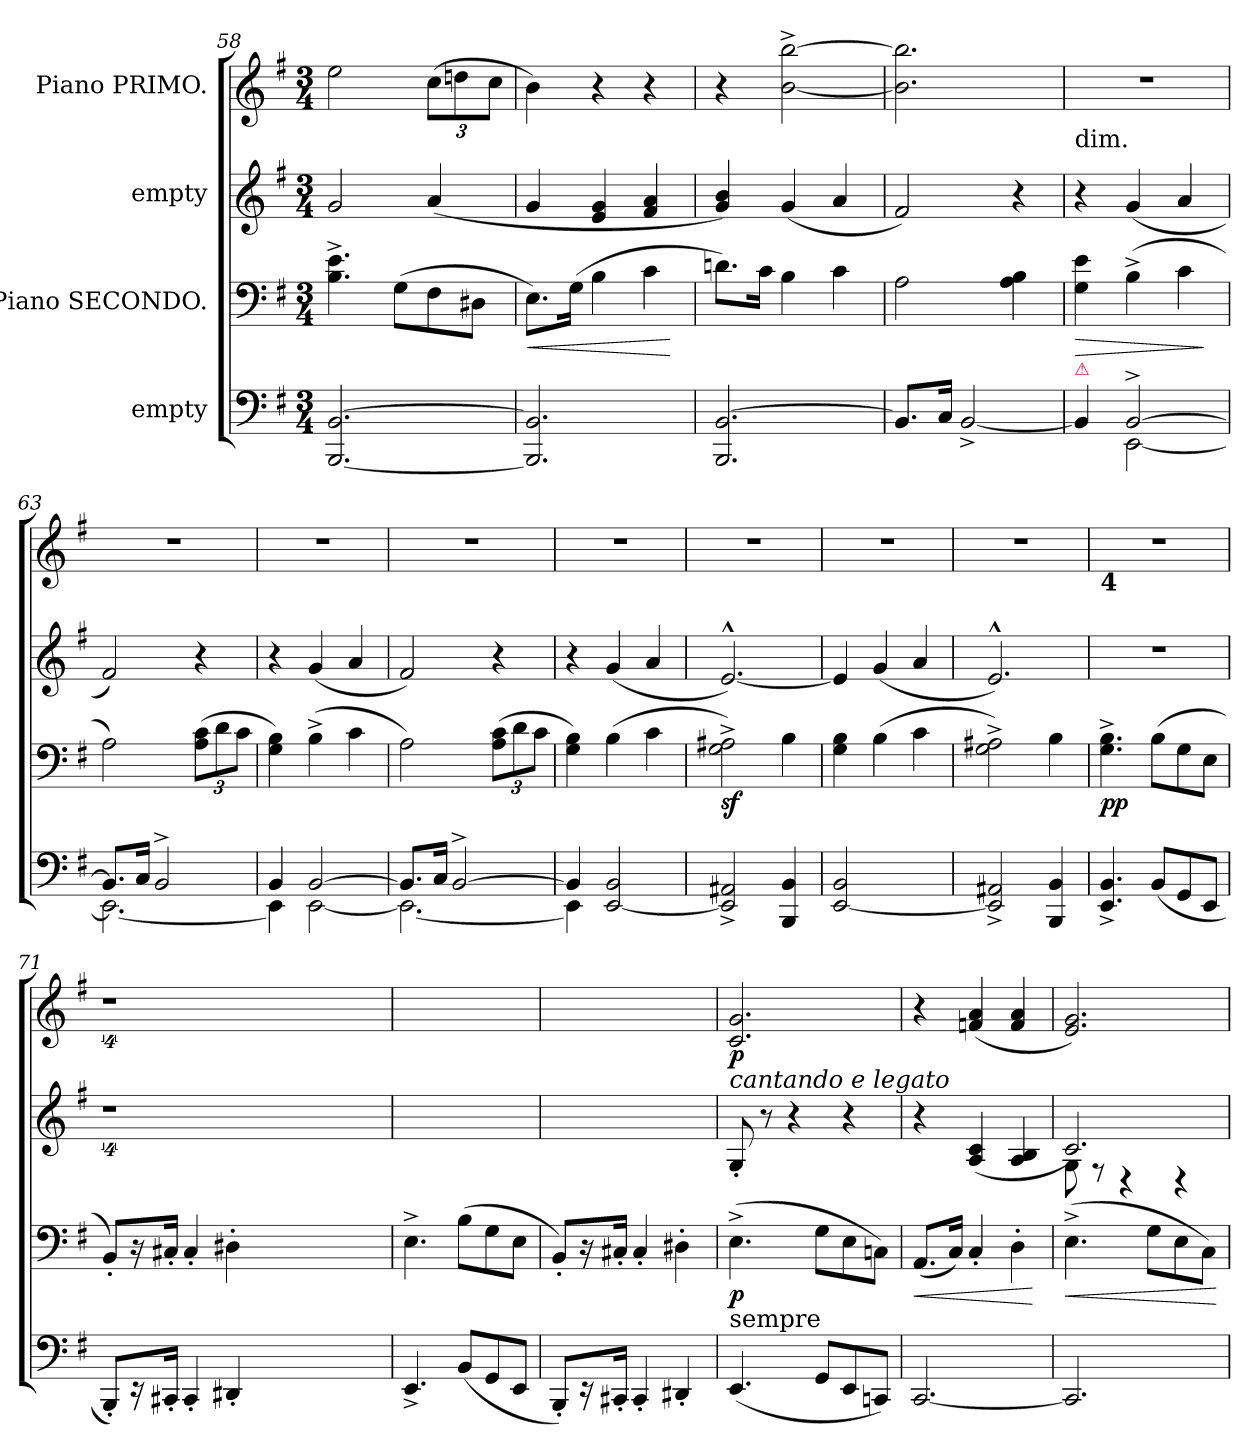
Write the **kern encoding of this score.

**kern	**kern	**dynam	**kern	**kern	**dynam
*part4	*part3	*part3	*part2	*part1	*part1
*staff4	*staff3	*staff3	*staff2	*staff1	*staff1
*I"empty	*I"Piano SECONDO.	*	*I"empty	*I"Piano PRIMO.	*
*clefF4	*clefF4	*	*clefG2	*clefG2	*
*k[f#]	*k[f#]	*	*k[f#]	*k[f#]	*
*M3/4	*M3/4	*	*M3/4	*M3/4	*
=58	=58	=58	=58	=58	=58
[2.BBB/ [2.BB/	4.B^\ 4.e^\	.	2g/	2ee\	.
.	(8G\L	.	.	.	.
.	8F#\	.	(4a/	(12cc\L	.
.	.	.	.	12ddn\	.
.	8D#X\J	.	.	.	.
.	.	.	.	12cc\J	.
=59	=59	=59	=59	=59	=59
2.BBB]/ 2.BB]/	8.E\L)	<	4g/	4b\)	.
.	(16G\Jk	.	.	.	.
.	4B\	.	4e/ 4g/	4r	.
.	4c\	.	4f#/ 4a/	4r	.
.	.	[	.	.	.
=60	=60	=60	=60	=60	=60
2.BBB/ [2.BB/	8.dn\L)	.	4g/ 4b/)	4r	.
.	16c\Jk	.	.	.	.
.	4B\	.	(4g/	[2b^\ [2bb^\	.
.	4c\	.	4a/	.	.
=61	=61	=61	=61	=61	=61
8.BB/L]	2A\	.	2f#/)	2.b]\ 2.bb]\	.
16C/Jk	.	.	.	.	.
[2BB^>/	.	.	.	.	.
.	4A\ 4B\	.	4r	.	.
=62	=62	=62	=62	=62	=62
*^	*	*	*	*	*
!	!	!	!	!	!LO:TX:c:t=dim.	!
!	!	!LO:TX:b:color=crimson:t=⚠	!	!	!	!
4BB/]	4ryy	4G\ 4e\	>	4r	2.r	.
[2BB^>/	[2EE\	(4B^\	.	(4g/	.	.
.	.	4c\	.	4a/	.	.
*v	*v	*	*	*	*	*
.	.	]	.	.	.
=63	=63	=63	=63	=63	=63
*^	*	*	*	*	*
8.BB/L]	2.EE\_	2A\)	.	2f#/)	2.r	.
16C/Jk	.	.	.	.	.	.
2BB^/	.	.	.	.	.	.
.	.	(12A\ 12c\L	.	4r	.	.
.	.	12d\	.	.	.	.
.	.	12c\J	.	.	.	.
=64	=64	=64	=64	=64	=64	=64
4BB/	4EE\]	4G\ 4B\)	.	4r	2.r	.
[2BB/	[2EE\	(4B^\	.	(4g/	.	.
.	.	4c\	.	4a/	.	.
=65	=65	=65	=65	=65	=65	=65
8.BB/L]	2.EE\_	2A\)	.	2f#/)	2.r	.
16C/Jk	.	.	.	.	.	.
[2BB^/	.	.	.	.	.	.
.	.	(12A\ 12c\L	.	4r	.	.
.	.	12d\	.	.	.	.
.	.	12c\J	.	.	.	.
=66	=66	=66	=66	=66	=66	=66
4BB/]	4EE\]	4G\ 4B\)	.	4r	2.r	.
[2EE/ 2BB/	2ryy	(4B\	.	(4g/	.	.
.	.	4c\	.	4a/	.	.
*v	*v	*	*	*	*	*
=67	=67	=67	=67	=67	=67
2EE]^/ 2AA#X^/	2G^\ 2A#X^\)	sf	[2.e^^/)	2.r	.
4BBB/ 4BB/	4B\	.	.	.	.
=68	=68	=68	=68	=68	=68
!LO:N:vis=2	!	!	!	!	!
[2.EE/ 2.BB/	4G\ 4B\	.	4e/]	2.r	.
.	(4B\	.	(4g/	.	.
.	4c\	.	4a/	.	.
=69	=69	=69	=69	=69	=69
2EE]^/ 2AA#X^/	2G^\ 2A#X^\)	.	2.e^^/)	2.r	.
4BBB/ 4BB/	4B\	.	.	.	.
=70	=70	=70	=70	=70	=70
!	!	!	!	!LO:TX:b:B:t=4	!
4.EE^>/ 4.BB^>/	4.G^\ 4.B^\	pp	2.r	2.r	.
(8BB/L	(8B\L	.	.	.	.
8GG/	8G\	.	.	.	.
8EE/J	8E\J	.	.	.	.
=71	=71	=71	=71	=71	=71
8BBB'/L)	8BB'/L)	.	4%9r	4%9r	.
16r	16r	.	.	.	.
16CC#X'/Jk	16C#X'/Jk	.	.	.	.
4CC#'/	4C#'/	.	.	.	.
4DD#X'/	4D#X'\	.	.	.	.
1.ryy	1.ryy	.	.	.	.
=72	=72	=72	=72	=72	=72
4.EE^>/	4.E^\	.	2.ryy	2.ryy	.
(8BB/L	(8B\L	.	.	.	.
8GG/	8G\	.	.	.	.
8EE/J	8E\J	.	.	.	.
=73	=73	=73	=73	=73	=73
8BBB'/L)	8BB'/L)	.	2.ryy	2.ryy	.
16r	16r	.	.	.	.
16CC#X'/Jk	16C#X'/Jk	.	.	.	.
4CC#'/	4C#'/	.	.	.	.
4DD#X'/	4D#X'\	.	.	.	.
=74	=74	=74	=74	=74	=74
!	!	!	!	!LO:TX:b:i:t=cantando e legato	!
!	!LO:TX:b:t=sempre	!	!	!	!
(4.EE/	(4.E^\	p	8G'/	2.c/ 2.g/	p
.	.	.	8r	.	.
.	.	.	4r	.	.
8GG/L	8G\L	.	.	.	.
8EE/	8E\	.	4r	.	.
8CCn/J)	8Cn\J)	.	.	.	.
=75	=75	=75	=75	=75	=75
[2.CC/	(8.AA/L	<	4r	4r	.
.	16C/Jk)	.	.	.	.
.	4C'/	.	(>4A/ 4c/	(4fn/ 4a/	.
.	4D'\	.	4A/ 4B/	4f/ 4a/	.
.	.	[	.	.	.
=76	=76	=76	=76	=76	=76
*	*	*	*^	*	*
2.CC/]	(4.E^\	<	2.c/)	8G\	2.e/ 2.g/)	.
.	.	.	.	8r	.	.
.	.	.	.	4r	.	.
.	8G\L	.	.	.	.	.
.	8E\	.	.	4r	.	.
.	8C\J)	.	.	.	.	.
*	*	*	*v	*v	*	*
.	.	[	.	.	.
=	=	=	=	=	=
*-	*-	*-	*-	*-	*-
